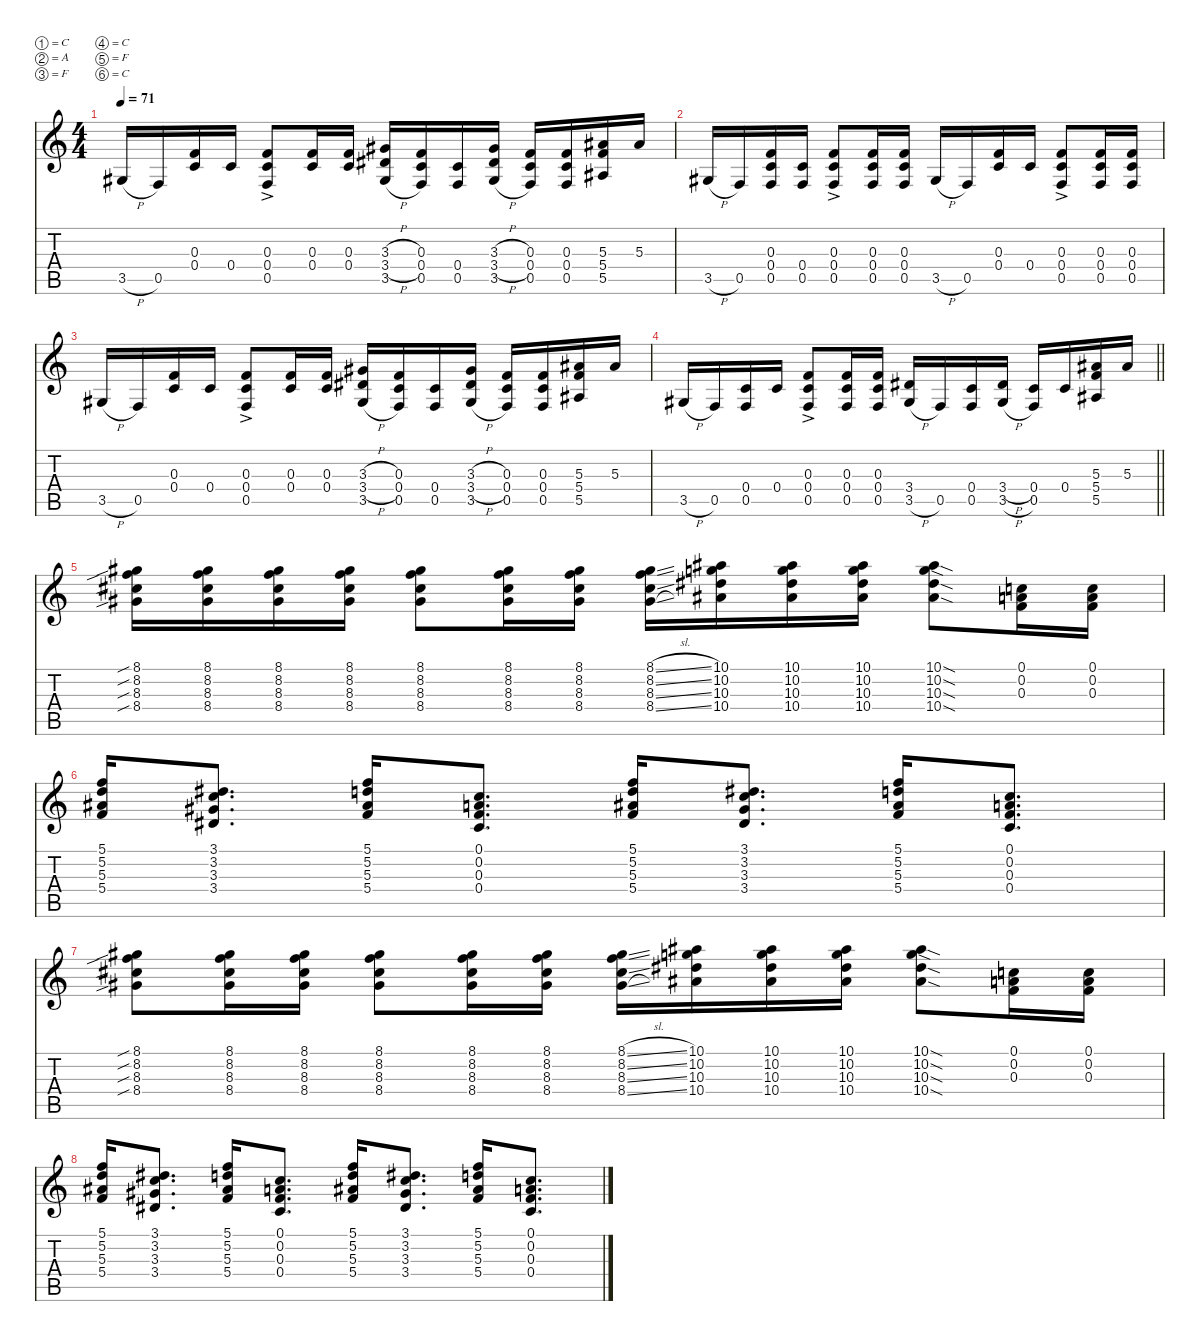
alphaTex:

\defaultSystemsLayout 4
\hideDynamics
\bracketExtendMode nobrackets
\singleTrackTrackNamePolicy hidden
\multiTrackTrackNamePolicy hidden
\firstSystemTrackNameMode fullname
\firstSystemTrackNameOrientation horizontal
\otherSystemsTrackNameOrientation horizontal
\track ("Guitar 1" "el.guit.") {defaultSystemsLayout 4 instrument electricguitarclean}
\staff {score tabs}
\tuning (C4 A3 F3 C3 F2 C2)
\ts (4 4)
\tempo 71
\clef g2
\ks c
3.5{h acc #}.16{dy mf beam Up} 0.5.16{beam Up} (0.3 0.4).16{beam Up} 0.4.16{beam Up} (0.3{ac} 0.4{ac} 0.5{ac}).8{beam Up} (0.3 0.4).16{beam Up} (0.3 0.4).16{beam Up} (3.3{h acc #} 3.4{h acc #} 3.5{h acc #}).16{beam Up} (0.3 0.4 0.5).16{beam Up} (0.4 0.5).16{beam Up} (3.3{h acc #} 3.4{h acc #} 3.5{h acc #}).16{beam Up} (0.3 0.4 0.5).16{beam Up} (0.3 0.4 0.5).16{beam Up} (5.3{acc #} 5.4 5.5{acc #}).16{beam Up} 5.3{acc #}.16{beam Up} |
3.5{h acc #}.16{beam Up} 0.5.16{beam Up} (0.3 0.4 0.5).16{beam Up} (0.4 0.5).16{beam Up} (0.3{ac} 0.4{ac} 0.5{ac}).8{beam Up} (0.3 0.4 0.5).16{beam Up} (0.3 0.4 0.5).16{beam Up} 3.5{h acc #}.16{beam Up} 0.5.16{beam Up} (0.3 0.4).16{beam Up} 0.4.16{beam Up} (0.3{ac} 0.4{ac} 0.5{ac}).8{beam Up} (0.3 0.4 0.5).16{beam Up} (0.3 0.4 0.5).16{beam Up} |
3.5{h acc #}.16{beam Up} 0.5.16{beam Up} (0.3 0.4).16{beam Up} 0.4.16{beam Up} (0.3{ac} 0.4{ac} 0.5{ac}).8{beam Up} (0.3 0.4).16{beam Up} (0.3 0.4).16{beam Up} (3.3{h acc #} 3.4{h acc #} 3.5{h acc #}).16{beam Up} (0.3 0.4 0.5).16{beam Up} (0.4 0.5).16{beam Up} (3.3{h acc #} 3.4{h acc #} 3.5{h acc #}).16{beam Up} (0.3 0.4 0.5).16{beam Up} (0.3 0.4 0.5).16{beam Up} (5.3{acc #} 5.4 5.5{acc #}).16{beam Up} 5.3{acc #}.16{beam Up} |
\barLineRight lightlight
3.5{h acc #}.16{beam Up} 0.5.16{beam Up} (0.4 0.5).16{beam Up} 0.4.16{beam Up} (0.3{ac} 0.4{ac} 0.5{ac}).8{beam Up} (0.3 0.4 0.5).16{beam Up} (0.3 0.4 0.5).16{beam Up} (3.4{acc #} 3.5{h acc #}).16{beam Up} 0.5.16{beam Up} (0.4 0.5).16{beam Up} (3.4{h acc #} 3.5{h acc #}).16{beam Up} (0.4 0.5).16{beam Up} 0.4.16{beam Up} (5.3{acc #} 5.4 5.5{acc #}).16{beam Up} 5.3{acc #}.16{beam Up} |
(8.1{sib acc #} 8.2{sib} 8.3{sib acc #} 8.4{sib acc #}).16{beam Down} (8.1{acc #} 8.2 8.3{acc #} 8.4{acc #}).16{beam Down} (8.1{acc #} 8.2 8.3{acc #} 8.4{acc #}).16{beam Down} (8.1{acc #} 8.2 8.3{acc #} 8.4{acc #}).16{beam Down} (8.1{acc #} 8.2 8.3{acc #} 8.4{acc #}).8{beam Down} (8.1{acc #} 8.2 8.3{acc #} 8.4{acc #}).16{beam Down} (8.1{acc #} 8.2 8.3{acc #} 8.4{acc #}).16{beam Down} (8.1{sl acc #} 8.2{sl} 8.3{sl acc #} 8.4{sl acc #}).16{beam Down} (10.1{acc #} 10.2 10.3{acc #} 10.4{acc #}).16{beam Down} (10.1{acc #} 10.2 10.3{acc #} 10.4{acc #}).16{beam Down} (10.1{acc #} 10.2 10.3{acc #} 10.4{acc #}).16{beam Down} (10.1{sod acc #} 10.2{sod} 10.3{sod acc #} 10.4{sod acc #}).8{beam Down} (0.1 0.2 0.3).16{beam Down} (0.1 0.2 0.3).16{beam Down} |
(5.1 5.2 5.3{acc #} 5.4).16{beam Up} (3.1{acc #} 3.2 3.3{acc #} 3.4{acc #}).8{d beam Up} (5.1 5.2 5.3{acc #} 5.4).16{beam Up} (0.1 0.2 0.3 0.4).8{d beam Up} (5.1 5.2 5.3{acc #} 5.4).16{beam Up} (3.1{acc #} 3.2 3.3{acc #} 3.4{acc #}).8{d beam Up} (5.1 5.2 5.3{acc #} 5.4).16{beam Up} (0.1 0.2 0.3 0.4).8{d beam Up} |
(8.1{sib acc #} 8.2{sib} 8.3{sib acc #} 8.4{sib acc #}).8{beam Down} (8.1{acc #} 8.2 8.3{acc #} 8.4{acc #}).16{beam Down} (8.1{acc #} 8.2 8.3{acc #} 8.4{acc #}).16{beam Down} (8.1{acc #} 8.2 8.3{acc #} 8.4{acc #}).8{beam Down} (8.1{acc #} 8.2 8.3{acc #} 8.4{acc #}).16{beam Down} (8.1{acc #} 8.2 8.3{acc #} 8.4{acc #}).16{beam Down} (8.1{sl acc #} 8.2{sl} 8.3{sl acc #} 8.4{sl acc #}).16{beam Down} (10.1{acc #} 10.2 10.3{acc #} 10.4{acc #}).16{beam Down} (10.1{acc #} 10.2 10.3{acc #} 10.4{acc #}).16{beam Down} (10.1{acc #} 10.2 10.3{acc #} 10.4{acc #}).16{beam Down} (10.1{sod acc #} 10.2{sod} 10.3{sod acc #} 10.4{sod acc #}).8{beam Down} (0.1 0.2 0.3).16{beam Down} (0.1 0.2 0.3).16{beam Down} |
(5.1 5.2 5.3{acc #} 5.4).16{beam Up} (3.1{acc #} 3.2 3.3{acc #} 3.4{acc #}).8{d beam Up} (5.1 5.2 5.3{acc #} 5.4).16{beam Up} (0.1 0.2 0.3 0.4).8{d beam Up} (5.1 5.2 5.3{acc #} 5.4).16{beam Up} (3.1{acc #} 3.2 3.3{acc #} 3.4{acc #}).8{d beam Up} (5.1 5.2 5.3{acc #} 5.4).16{beam Up} (0.1 0.2 0.3 0.4).8{d beam Up}
